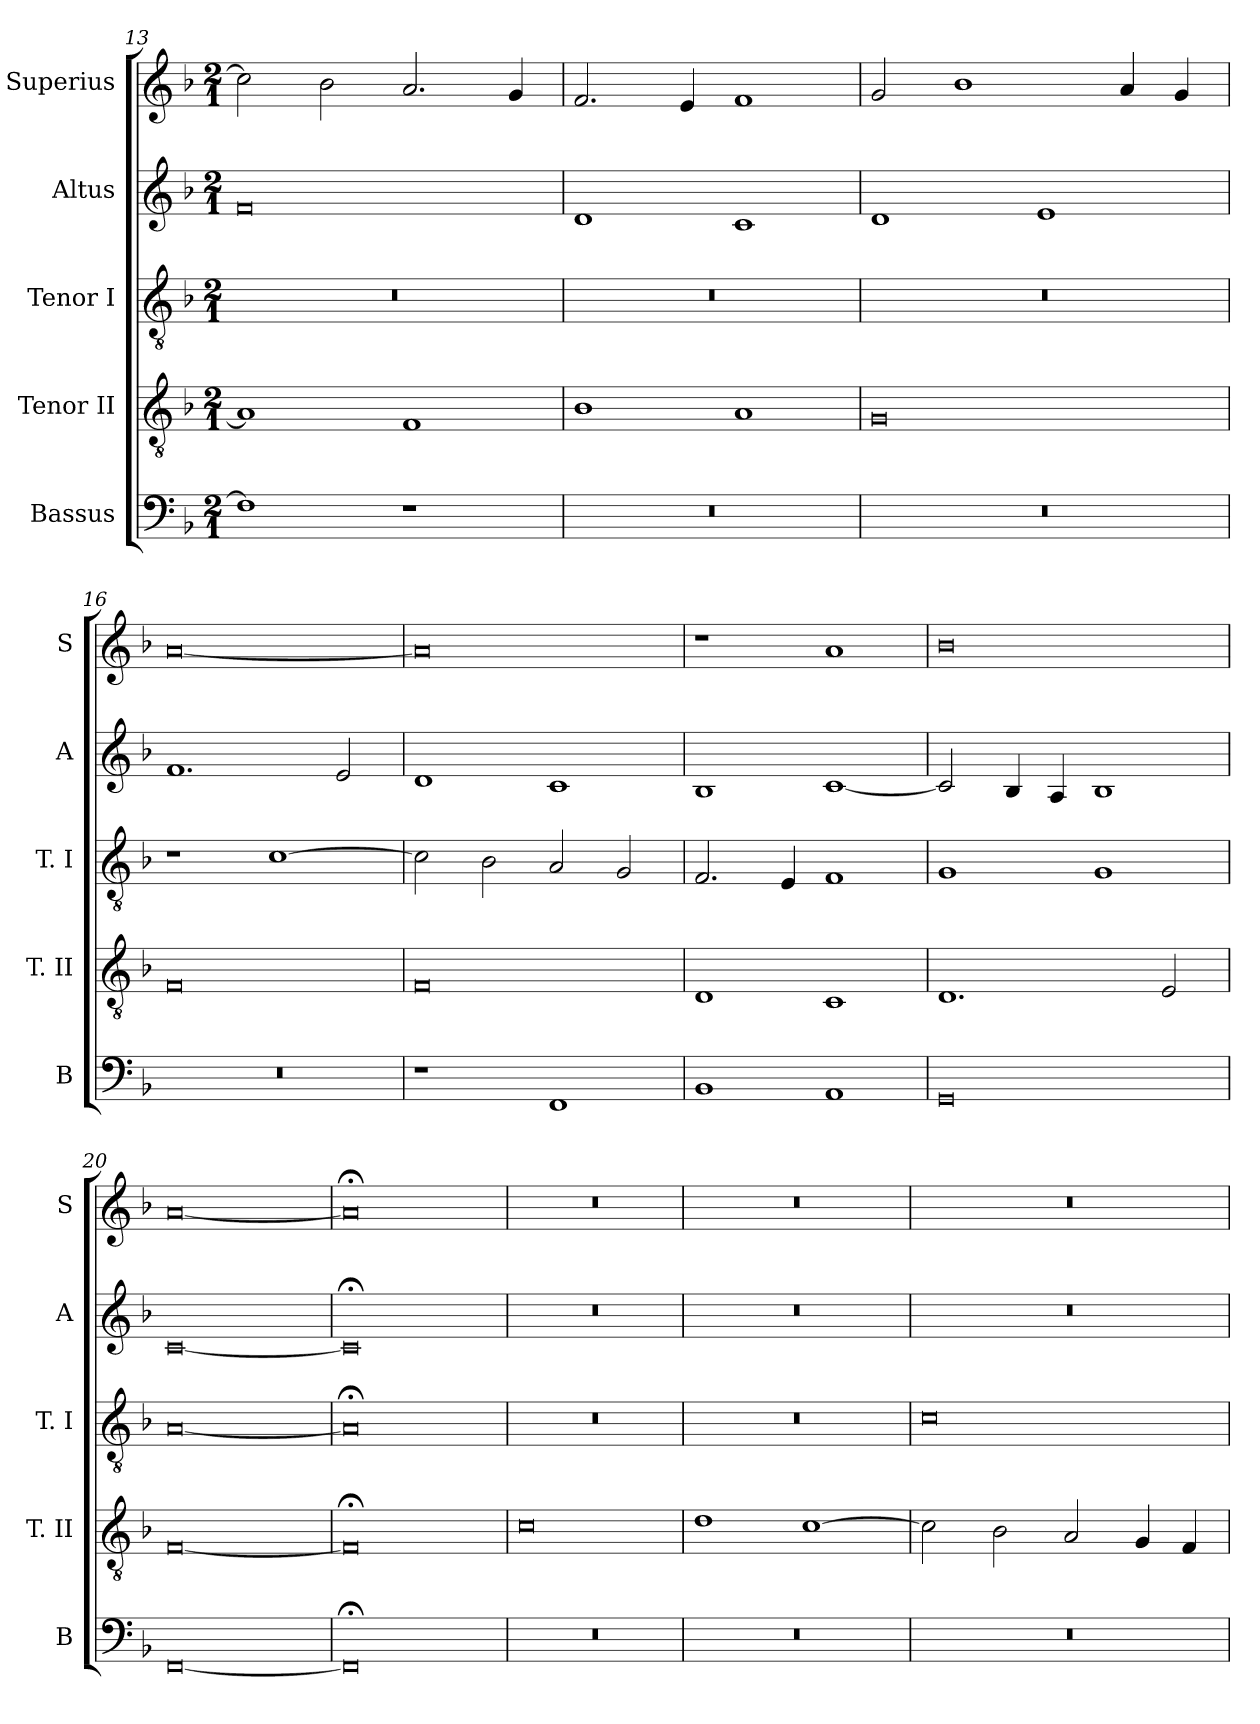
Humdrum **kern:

**kern	**kern	**kern	**kern	**kern
*part5	*part4	*part3	*part2	*part1
*staff5	*staff4	*staff3	*staff2	*staff1
*I"Bassus	*I"Tenor II	*I"Tenor I	*I"Altus	*I"Superius
*I'B	*I'T. II	*I'T. I	*I'A	*I'S
*clefF4	*clefGv2	*clefGv2	*clefG2	*clefG2
*k[b-]	*k[b-]	*k[b-]	*k[b-]	*k[b-]
*F:	*F:	*F:	*F:	*F:
*M2/1	*M2/1	*M2/1	*M2/1	*M2/1
=13	=13	=13	=13	=13
1F]	1A]	0r	0f	2cc]
.	.	.	.	2b-
1r	1F	.	.	2.a
.	.	.	.	4g
=14	=14	=14	=14	=14
0r	1B-	0r	1d	2.f
.	.	.	.	4e
.	1A	.	1c	1f
=15	=15	=15	=15	=15
0r	0G	0r	1d	2g
.	.	.	.	1b-
.	.	.	1e	.
.	.	.	.	4a
.	.	.	.	4g
=16	=16	=16	=16	=16
0r	0F	1r	1.f	[0a
.	.	[1c	.	.
.	.	.	2e	.
=17	=17	=17	=17	=17
1r	0F	2c]	1d	0a]
.	.	2B-	.	.
1FF	.	2A	1c	.
.	.	2G	.	.
=18	=18	=18	=18	=18
1BB-	1D	2.F	1B-	1r
.	.	4E	.	.
1AA	1C	1F	[1c	1a
=19	=19	=19	=19	=19
0GG	1.D	1G	2c]	0b-
.	.	.	4B-	.
.	.	.	4A	.
.	.	1G	1B-	.
.	2E	.	.	.
=20	=20	=20	=20	=20
[0FF	[0F	[0A	[0c	[0a
=21	=21	=21	=21	=21
0FF;<]	0F;<]	0A;<]	0c;<]	0a;<]
=22	=22	=22	=22	=22
0r	0c	0r	0r	0r
=23	=23	=23	=23	=23
0r	1d	0r	0r	0r
.	[1c	.	.	.
=24	=24	=24	=24	=24
0r	2c]	0c	0r	0r
.	2B-	.	.	.
.	2A	.	.	.
.	4G	.	.	.
.	4F	.	.	.
=	=	=	=	=
*-	*-	*-	*-	*-
